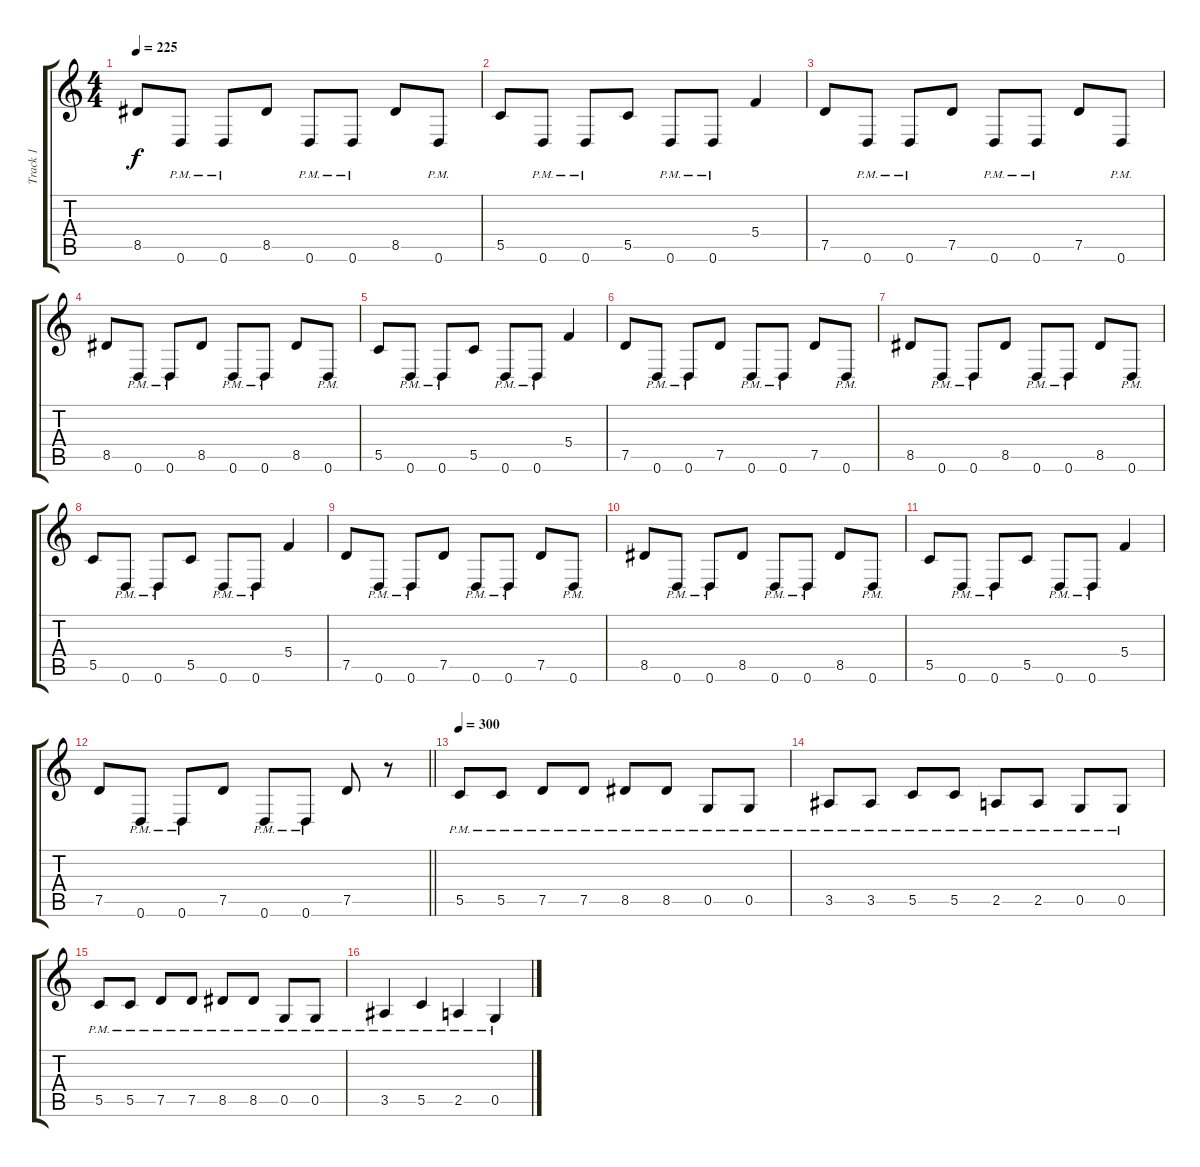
\track ("Track 1" "Track 1") {instrument distortionguitar}
\staff {score tabs}
\tuning (D4 A3 F3 C3 G2 D2) {hide}
\ts (4 4)
\tempo 225
\clef g2
\ks c
8.5.8{dy f} 0.6{pm}.8 0.6{pm}.8 8.5.8 0.6{pm}.8 0.6{pm}.8 8.5.8 0.6{pm}.8 |
5.5.8 0.6{pm}.8 0.6{pm}.8 5.5.8 0.6{pm}.8 0.6{pm}.8 5.4.4 |
7.5.8 0.6{pm}.8 0.6{pm}.8 7.5.8 0.6{pm}.8 0.6{pm}.8 7.5.8 0.6{pm}.8 |
8.5.8 0.6{pm}.8 0.6{pm}.8 8.5.8 0.6{pm}.8 0.6{pm}.8 8.5.8 0.6{pm}.8 |
5.5.8 0.6{pm}.8 0.6{pm}.8 5.5.8 0.6{pm}.8 0.6{pm}.8 5.4.4 |
7.5.8 0.6{pm}.8 0.6{pm}.8 7.5.8 0.6{pm}.8 0.6{pm}.8 7.5.8 0.6{pm}.8 |
8.5.8 0.6{pm}.8 0.6{pm}.8 8.5.8 0.6{pm}.8 0.6{pm}.8 8.5.8 0.6{pm}.8 |
5.5.8 0.6{pm}.8 0.6{pm}.8 5.5.8 0.6{pm}.8 0.6{pm}.8 5.4.4 |
7.5.8 0.6{pm}.8 0.6{pm}.8 7.5.8 0.6{pm}.8 0.6{pm}.8 7.5.8 0.6{pm}.8 |
8.5.8 0.6{pm}.8 0.6{pm}.8 8.5.8 0.6{pm}.8 0.6{pm}.8 8.5.8 0.6{pm}.8 |
5.5.8 0.6{pm}.8 0.6{pm}.8 5.5.8 0.6{pm}.8 0.6{pm}.8 5.4.4 |
\barLineRight lightlight
7.5.8 0.6{pm}.8 0.6{pm}.8 7.5.8 0.6{pm}.8 0.6{pm}.8 7.5.8 r.8 |
\section ("" "")
\tempo 300
5.5{pm}.8 5.5{pm}.8 7.5{pm}.8 7.5{pm}.8 8.5{pm}.8 8.5{pm}.8 0.5{pm}.8 0.5{pm}.8 |
3.5{pm}.8 3.5{pm}.8 5.5{pm}.8 5.5{pm}.8 2.5{pm}.8 2.5{pm}.8 0.5{pm}.8 0.5{pm}.8 |
5.5{pm}.8 5.5{pm}.8 7.5{pm}.8 7.5{pm}.8 8.5{pm}.8 8.5{pm}.8 0.5{pm}.8 0.5{pm}.8 |
3.5{pm}.4 5.5{pm}.4 2.5{pm}.4 0.5{pm}.4
